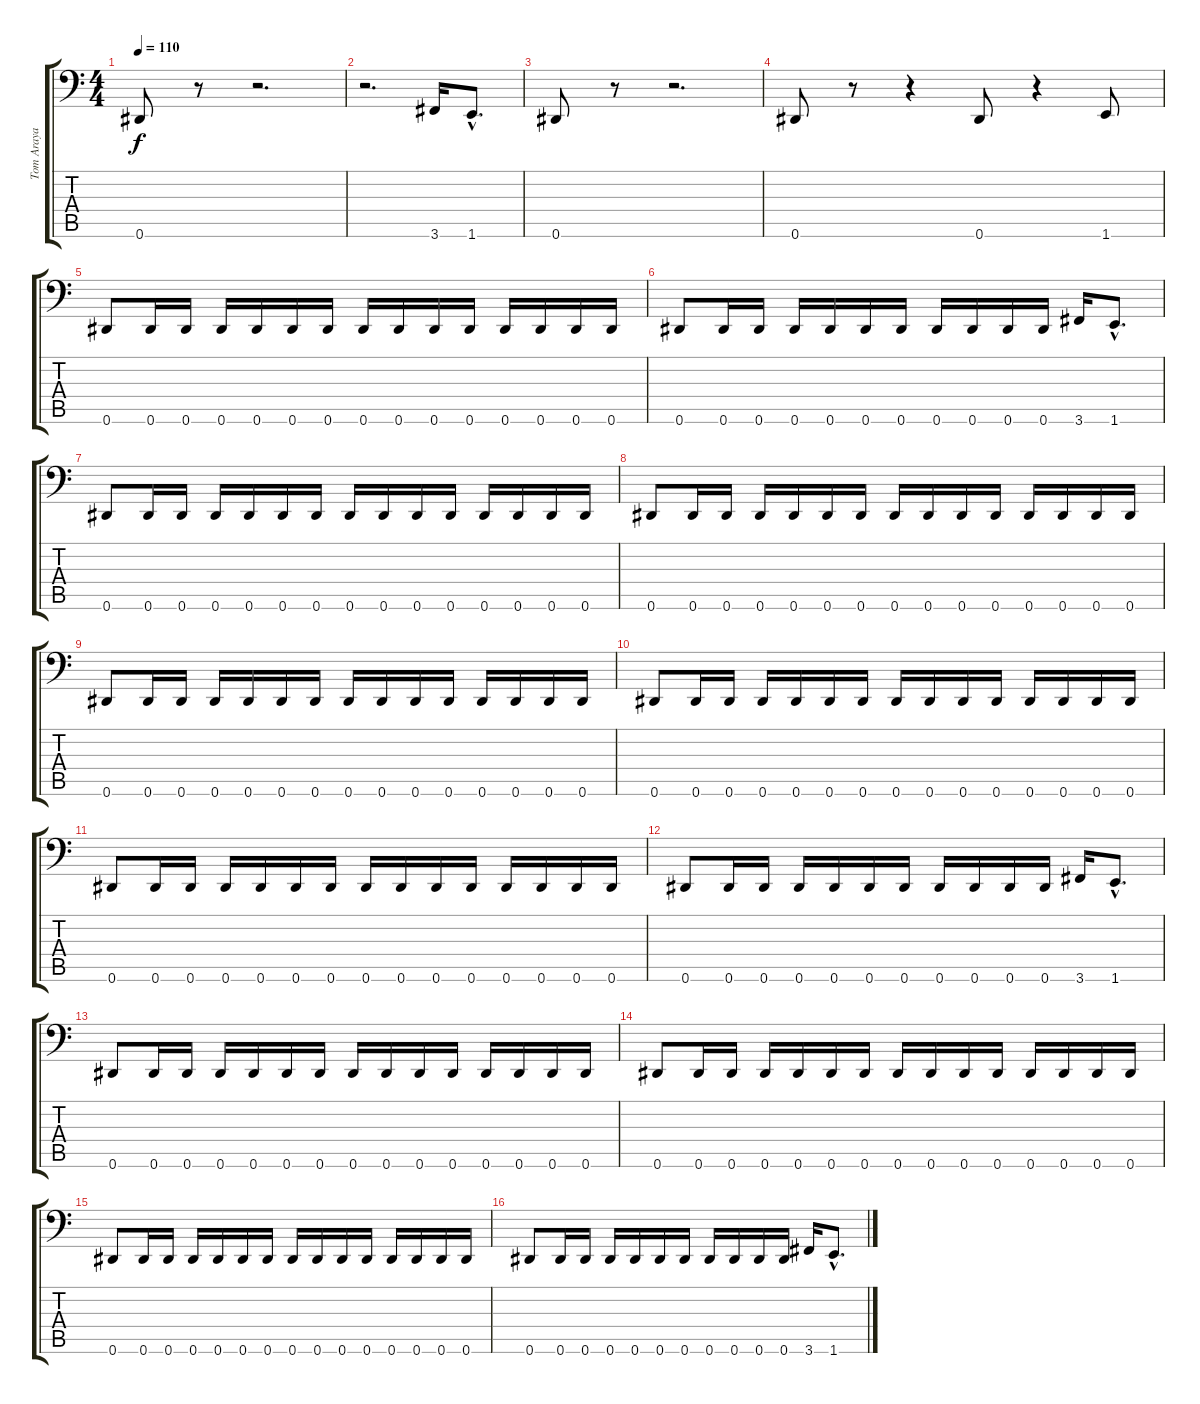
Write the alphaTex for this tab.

\track ("Tom Araya" "Tom Araya") {instrument electricbassfinger}
\staff {score tabs}
\tuning (Eb3 Bb2 Gb2 Db2 Ab1 Eb1) {hide}
\ts (4 4)
\tempo 110
\clef f4
\ks c
0.6.8{dy f instrument electricbassfinger} r.8 r.2{d} |
r.2{d} 3.6.16 1.6{hac}.8{d} |
0.6.8 r.8 r.2{d} |
0.6.8 r.8 r.4 0.6.8 r.4 1.6.8 |
0.6.8 0.6.16 0.6.16 0.6.16 0.6.16 0.6.16 0.6.16 0.6.16 0.6.16 0.6.16 0.6.16 0.6.16 0.6.16 0.6.16 0.6.16 |
0.6.8 0.6.16 0.6.16 0.6.16 0.6.16 0.6.16 0.6.16 0.6.16 0.6.16 0.6.16 0.6.16 3.6.16 1.6{hac}.8{d} |
0.6.8 0.6.16 0.6.16 0.6.16 0.6.16 0.6.16 0.6.16 0.6.16 0.6.16 0.6.16 0.6.16 0.6.16 0.6.16 0.6.16 0.6.16 |
0.6.8 0.6.16 0.6.16 0.6.16 0.6.16 0.6.16 0.6.16 0.6.16 0.6.16 0.6.16 0.6.16 0.6.16 0.6.16 0.6.16 0.6.16 |
0.6.8 0.6.16 0.6.16 0.6.16 0.6.16 0.6.16 0.6.16 0.6.16 0.6.16 0.6.16 0.6.16 0.6.16 0.6.16 0.6.16 0.6.16 |
0.6.8 0.6.16 0.6.16 0.6.16 0.6.16 0.6.16 0.6.16 0.6.16 0.6.16 0.6.16 0.6.16 0.6.16 0.6.16 0.6.16 0.6.16 |
0.6.8 0.6.16 0.6.16 0.6.16 0.6.16 0.6.16 0.6.16 0.6.16 0.6.16 0.6.16 0.6.16 0.6.16 0.6.16 0.6.16 0.6.16 |
0.6.8 0.6.16 0.6.16 0.6.16 0.6.16 0.6.16 0.6.16 0.6.16 0.6.16 0.6.16 0.6.16 3.6.16 1.6{hac}.8{d} |
0.6.8 0.6.16 0.6.16 0.6.16 0.6.16 0.6.16 0.6.16 0.6.16 0.6.16 0.6.16 0.6.16 0.6.16 0.6.16 0.6.16 0.6.16 |
0.6.8 0.6.16 0.6.16 0.6.16 0.6.16 0.6.16 0.6.16 0.6.16 0.6.16 0.6.16 0.6.16 0.6.16 0.6.16 0.6.16 0.6.16 |
0.6.8 0.6.16 0.6.16 0.6.16 0.6.16 0.6.16 0.6.16 0.6.16 0.6.16 0.6.16 0.6.16 0.6.16 0.6.16 0.6.16 0.6.16 |
0.6.8 0.6.16 0.6.16 0.6.16 0.6.16 0.6.16 0.6.16 0.6.16 0.6.16 0.6.16 0.6.16 3.6.16 1.6{hac}.8{d}
